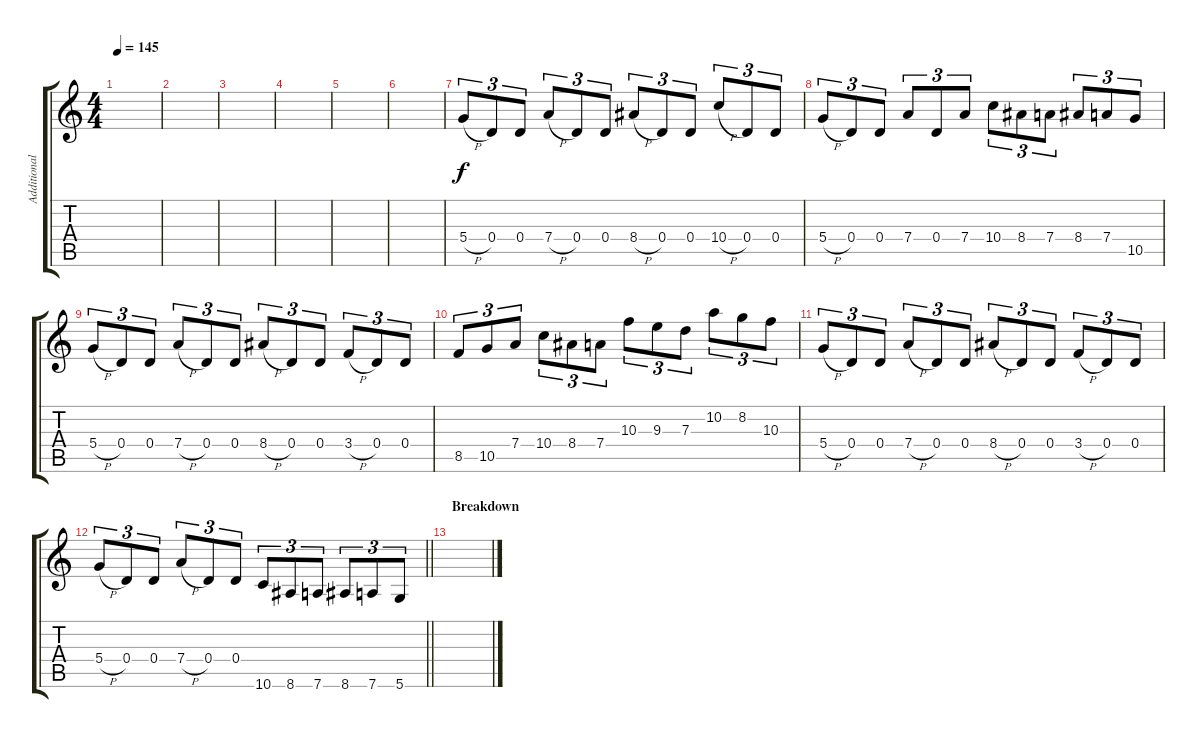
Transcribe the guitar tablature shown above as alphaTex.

\track ("Additional Guitar 1" "Additional") {instrument distortionguitar}
\staff {score tabs}
\tuning (E4 B3 G3 D3 A2 D2) {hide}
\ts (4 4)
\tempo 145
\clef g2
\ks c
|
|
|
|
|
|
5.4{h}.8{tu (3 2)} 0.4.8{tu (3 2)} 0.4.8{tu (3 2)} 7.4{h}.8{tu (3 2)} 0.4.8{tu (3 2)} 0.4.8{tu (3 2)} 8.4{h}.8{tu (3 2)} 0.4.8{tu (3 2)} 0.4.8{tu (3 2)} 10.4{h}.8{tu (3 2)} 0.4.8{tu (3 2)} 0.4.8{tu (3 2)} |
5.4{h}.8{tu (3 2)} 0.4.8{tu (3 2)} 0.4.8{tu (3 2)} 7.4.8{tu (3 2)} 0.4.8{tu (3 2)} 7.4.8{tu (3 2)} 10.4.8{tu (3 2)} 8.4.8{tu (3 2)} 7.4.8{tu (3 2)} 8.4.8{tu (3 2)} 7.4.8{tu (3 2)} 10.5.8{tu (3 2)} |
5.4{h}.8{tu (3 2)} 0.4.8{tu (3 2)} 0.4.8{tu (3 2)} 7.4{h}.8{tu (3 2)} 0.4.8{tu (3 2)} 0.4.8{tu (3 2)} 8.4{h}.8{tu (3 2)} 0.4.8{tu (3 2)} 0.4.8{tu (3 2)} 3.4{h}.8{tu (3 2)} 0.4.8{tu (3 2)} 0.4.8{tu (3 2)} |
8.5.8{tu (3 2)} 10.5.8{tu (3 2)} 7.4.8{tu (3 2)} 10.4.8{tu (3 2)} 8.4.8{tu (3 2)} 7.4.8{tu (3 2)} 10.3.8{tu (3 2)} 9.3.8{tu (3 2)} 7.3.8{tu (3 2)} 10.2.8{tu (3 2)} 8.2.8{tu (3 2)} 10.3.8{tu (3 2)} |
5.4{h}.8{tu (3 2)} 0.4.8{tu (3 2)} 0.4.8{tu (3 2)} 7.4{h}.8{tu (3 2)} 0.4.8{tu (3 2)} 0.4.8{tu (3 2)} 8.4{h}.8{tu (3 2)} 0.4.8{tu (3 2)} 0.4.8{tu (3 2)} 3.4{h}.8{tu (3 2)} 0.4.8{tu (3 2)} 0.4.8{tu (3 2)} |
\barLineRight lightlight
5.4{h}.8{tu (3 2)} 0.4.8{tu (3 2)} 0.4.8{tu (3 2)} 7.4{h}.8{tu (3 2)} 0.4.8{tu (3 2)} 0.4.8{tu (3 2)} 10.6.8{tu (3 2)} 8.6.8{tu (3 2)} 7.6.8{tu (3 2)} 8.6.8{tu (3 2)} 7.6.8{tu (3 2)} 5.6.8{tu (3 2)} |
\section ("" "Breakdown")
